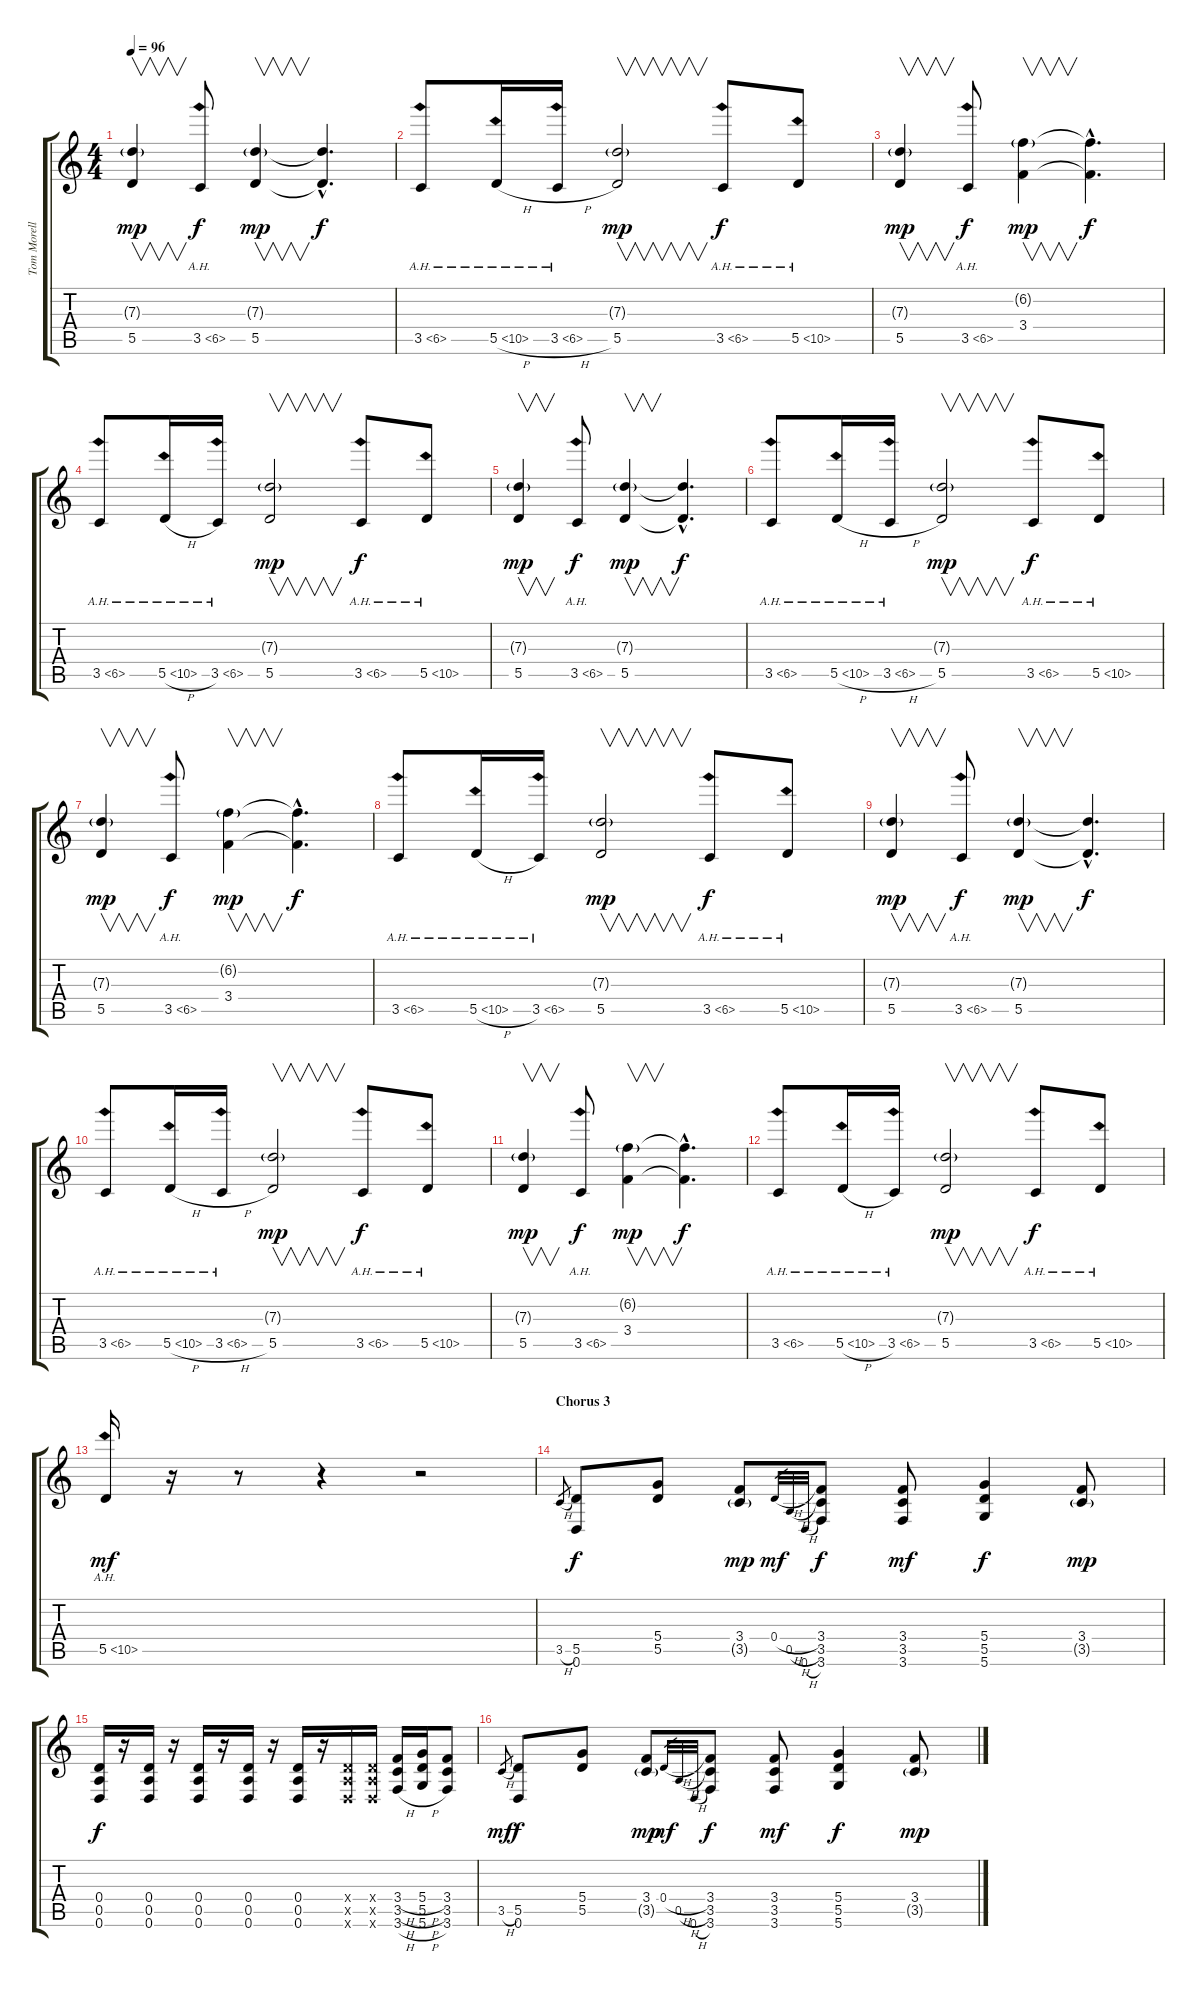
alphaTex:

\track ("Tom Morello / Guitar" "Tom Morell") {instrument overdrivenguitar}
\staff {score tabs}
\tuning (E4 B3 G3 D3 A2 D2) {hide}
\ts (4 4)
\tempo 96
\clef g2
\ks c
(7.3{g} 5.5).4{v dy mp} 3.5{ah 3}.8{dy f} (7.3{g} 5.5).4{v dy mp} (7.3{hac t} 5.5{hac t}).4{d dy f} |
3.5{ah 3}.8 5.5{ah 5 h}.16 3.5{ah 3 h}.16 (7.3{g} 5.5).2{v dy mp} 3.5{ah 3}.8{dy f} 5.5{ah 5}.8 |
(7.3{g} 5.5).4{v dy mp} 3.5{ah 3}.8{dy f} (6.2{g} 3.4).4{v dy mp} (6.2{hac t} 3.4{hac t}).4{d dy f} |
3.5{ah 3}.8 5.5{ah 5 h}.16 3.5{ah 3}.16 (7.3{g} 5.5).2{v dy mp} 3.5{ah 3}.8{dy f} 5.5{ah 5}.8 |
(7.3{g} 5.5).4{v dy mp} 3.5{ah 3}.8{dy f} (7.3{g} 5.5).4{v dy mp} (7.3{hac t} 5.5{hac t}).4{d dy f} |
3.5{ah 3}.8 5.5{ah 5 h}.16 3.5{ah 3 h}.16 (7.3{g} 5.5).2{v dy mp} 3.5{ah 3}.8{dy f} 5.5{ah 5}.8 |
(7.3{g} 5.5).4{v dy mp} 3.5{ah 3}.8{dy f} (6.2{g} 3.4).4{v dy mp} (6.2{hac t} 3.4{hac t}).4{d dy f} |
3.5{ah 3}.8 5.5{ah 5 h}.16 3.5{ah 3}.16 (7.3{g} 5.5).2{v dy mp} 3.5{ah 3}.8{dy f} 5.5{ah 5}.8 |
(7.3{g} 5.5).4{v dy mp} 3.5{ah 3}.8{dy f} (7.3{g} 5.5).4{v dy mp} (7.3{hac t} 5.5{hac t}).4{d dy f} |
3.5{ah 3}.8 5.5{ah 5 h}.16 3.5{ah 3 h}.16 (7.3{g} 5.5).2{v dy mp} 3.5{ah 3}.8{dy f} 5.5{ah 5}.8 |
(7.3{g} 5.5).4{v dy mp} 3.5{ah 3}.8{dy f} (6.2{g} 3.4).4{v dy mp} (6.2{hac t} 3.4{hac t}).4{d dy f} |
3.5{ah 3}.8 5.5{ah 5 h}.16 3.5{ah 3}.16 (7.3{g} 5.5).2{v dy mp} 3.5{ah 3}.8{dy f} 5.5{ah 5}.8 |
5.5{ah 5}.16{dy mf} r.16 r.8 r.4 r.2 |
\section ("" "Chorus 3")
3.5{h}.8{gr} (5.5 0.6).8{dy f volume 14} (5.4 5.5).8 (3.4 3.5{g}).8{dy mp} 0.4{h}.32{gr dy mf} 0.5{h}.32{gr} 0.6{h}.32{gr} (3.4 3.5 3.6).8{dy f} (3.4 3.5 3.6).8{dy mf} (5.4 5.5 5.6).4{dy f} (3.4 3.5{g}).8{dy mp} |
(0.4 0.5 0.6).16{dy f} r.16 (0.4 0.5 0.6).16 r.16 (0.4 0.5 0.6).16 r.16 (0.4 0.5 0.6).16 r.16 (0.4 0.5 0.6).16 r.16 (0.4{x} 0.5{x} 0.6{x}).16 (0.4{x} 0.5{x} 0.6{x}).16 (3.4{h} 3.5{h} 3.6{h}).16 (5.4{h} 5.5{h} 5.6{h}).16 (3.4 3.5 3.6).8 |
3.5{h}.8{gr dy mf} (5.5 0.6).8{dy f} (5.4 5.5).8 (3.4 3.5{g}).8{dy mp} 0.4{h}.32{gr dy mf} 0.5{h}.32{gr} 0.6{h}.32{gr} (3.4 3.5 3.6).8{dy f} (3.4 3.5 3.6).8{dy mf} (5.4 5.5 5.6).4{dy f} (3.4 3.5{g}).8{dy mp}
